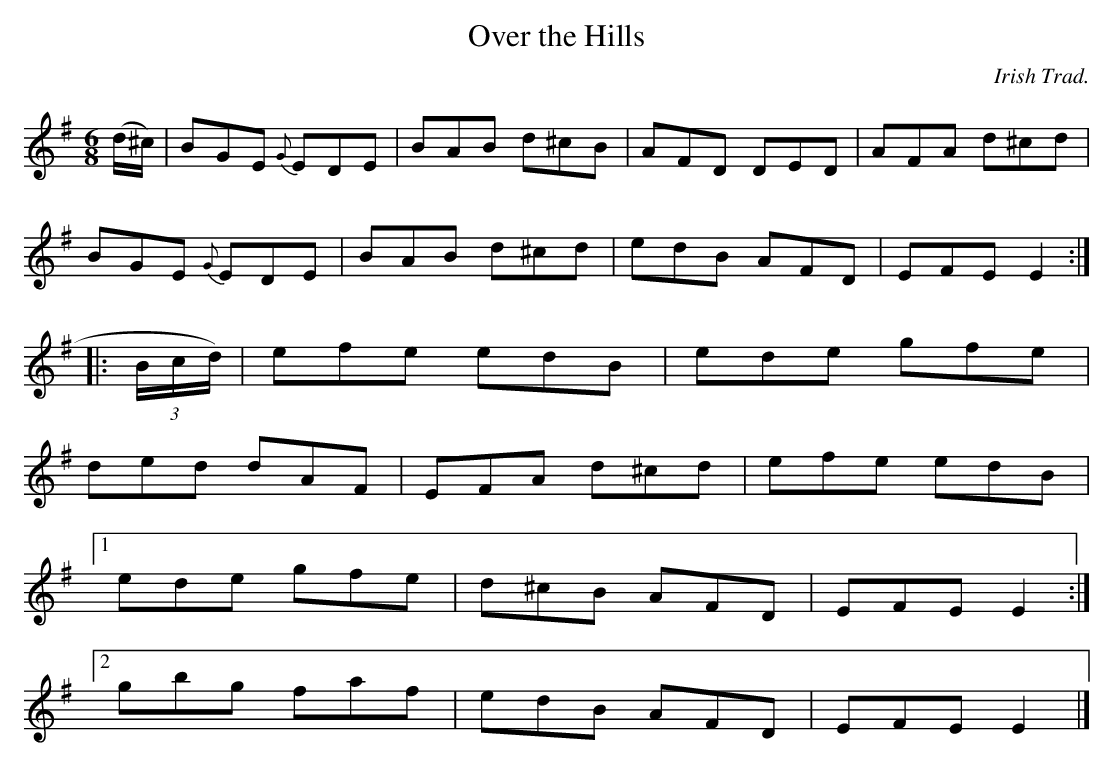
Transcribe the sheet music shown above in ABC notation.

X:1
T:Over the Hills
C:Irish Trad.
BRENNAN Dec. 2002 (HTTP://WWW.SOSYOURMOM.COM)
M:6/8
L:1/8
K:G
(d/2^c/2)|BGE {G}EDE|BAB d^cB|AFD DED|AFA d^cd|
BGE {G}EDE|BAB d^cd|edB AFD|EFE E2:|
|:(3B/2c/2d/2)|efe edB|ede gfe|
ded dAF|EFA d^cd|efe edB|
[1ede gfe|d^cB AFD|EFE E2:|
[2gbg faf|edB AFD|EFE E2|]
